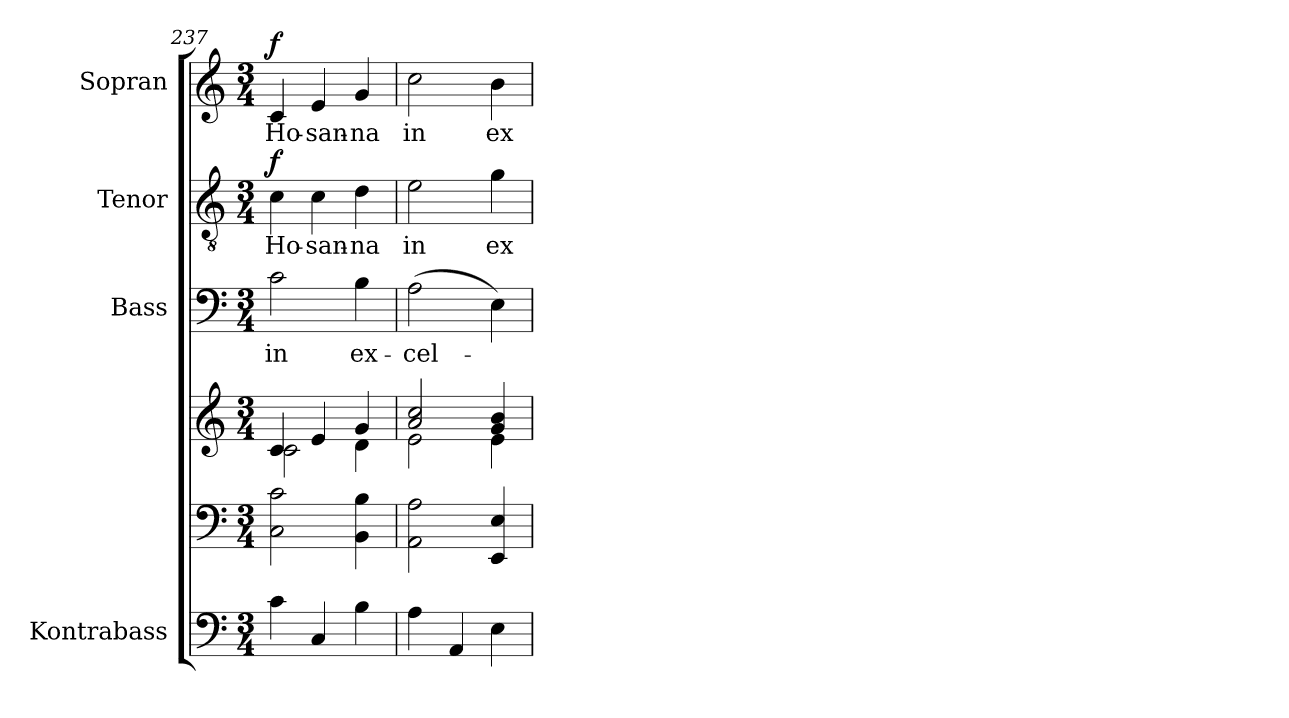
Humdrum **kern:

**kern	**kern	**kern	**kern	**text	**kern	**text	**dynam	**kern	**text	**dynam
*part5	*part4	*part4	*part3	*part3	*part2	*part2	*part2	*part1	*part1	*part1
*staff6	*staff5	*staff4	*staff3	*staff3	*staff2	*staff2	*staff2	*staff1	*staff1	*staff1
*I"Kontrabass	*	*	*I"Bass	*	*I"Tenor	*	*	*I"Sopran	*	*
*I'Kb.	*	*	*I'B.	*	*I'T.	*	*	*I'S.	*	*
*clefF4	*clefF4	*clefG2	*clefF4	*	*clefGv2	*	*	*clefG2	*	*
*ITrd7c12	*	*	*	*	*	*	*	*	*	*
*k[]	*k[]	*k[]	*k[]	*	*k[]	*	*	*k[]	*	*
*C:	*C:	*C:	*C:	*	*C:	*	*	*C:	*	*
*M3/4	*M3/4	*M3/4	*M3/4	*	*M3/4	*	*	*M3/4	*	*
=237	=237	=237	=237	=237	=237	=237	=237	=237	=237	=237
*	*	*^	*	*	*	*	*	*	*	*
!	!	!	!	!	!LO:LY:b	!	!LO:LY:b	!LO:DY:a	!	!LO:LY:b	!LO:DY:a
4C\	2C\ 2c\	4c/	2c\	2c\	in	4c\	Ho-	f	4c/	Ho-	f
!	!	!	!	!	!	!	!LO:LY:b	!	!	!LO:LY:b	!
4CC/	.	4e/	.	.	.	4c\	-san-	.	4e/	-san-	.
!	!	!	!	!	!LO:LY:b	!	!LO:LY:b	!	!	!LO:LY:b	!
4BB\	4BB\ 4B\	4g/	4d\	4B\	ex-	4d\	-na	.	4g/	-na	.
!!LO:PB:g=z
=238	=238	=238	=238	=238	=238	=238	=238	=238	=238	=238	=238
!	!	!	!	!	!LO:LY:b	!	!LO:LY:b	!	!	!LO:LY:b	!
4AA\	2AA\ 2A\	2a/ 2cc/	2e\	(>2A\	-cel-	2e\	in	.	2cc\	in	.
4AAA/	.	.	.	.	.	.	.	.	.	.	.
!	!	!	!	!	!	!	!LO:LY:b	!	!	!LO:LY:b	!
4EE\	4EE/ 4E/	4g/ 4b/	4e\	4E\)	.	4g\	ex-	.	4b\	ex-	.
*	*	*v	*v	*	*	*	*	*	*	*	*
=	=	=	=	=	=	=	=	=	=	=
*-	*-	*-	*-	*-	*-	*-	*-	*-	*-	*-
